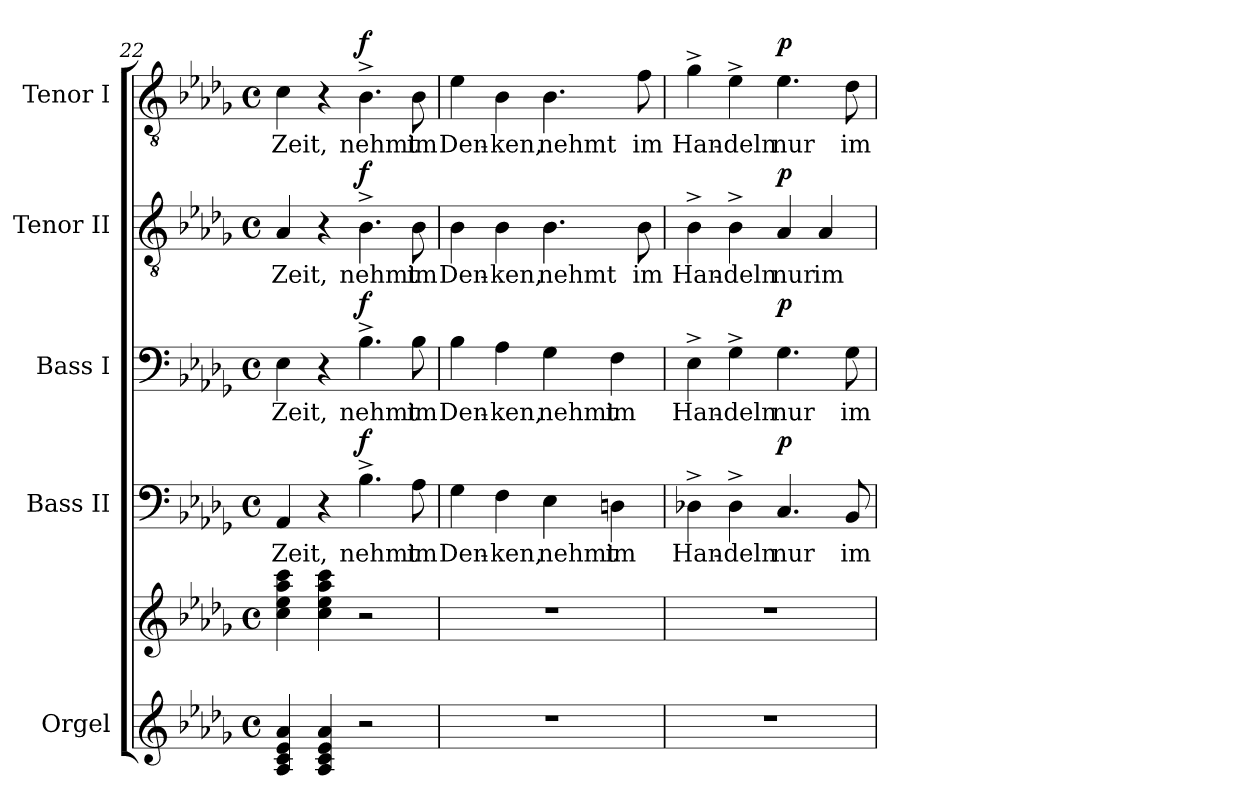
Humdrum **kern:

**kern	**kern	**kern	**text	**dynam	**kern	**text	**dynam	**kern	**text	**dynam	**kern	**text	**dynam
*part5	*part5	*part4	*part4	*part4	*part3	*part3	*part3	*part2	*part2	*part2	*part1	*part1	*part1
*staff6	*staff5	*staff4	*staff4	*staff4	*staff3	*staff3	*staff3	*staff2	*staff2	*staff2	*staff1	*staff1	*staff1
*I"Orgel	*	*I"Bass II	*	*	*I"Bass I	*	*	*I"Tenor II	*	*	*I"Tenor I	*	*
*I'Org.	*	*I'B.	*	*	*I'B.	*	*	*I'T.	*	*	*I'T.	*	*
*clefG2	*clefG2	*clefF4	*	*	*clefF4	*	*	*clefGv2	*	*	*clefGv2	*	*
*	*	*	*	*	*	*	*	*ITrd7c12	*	*	*ITrd7c12	*	*
*k[b-e-a-d-g-]	*k[b-e-a-d-g-]	*k[b-e-a-d-g-]	*	*	*k[b-e-a-d-g-]	*	*	*k[b-e-a-d-g-]	*	*	*k[b-e-a-d-g-]	*	*
*D-:	*D-:	*D-:	*	*	*D-:	*	*	*D-:	*	*	*D-:	*	*
*M4/4	*M4/4	*M4/4	*	*	*M4/4	*	*	*M4/4	*	*	*M4/4	*	*
*met(c)	*met(c)	*met(c)	*	*	*met(c)	*	*	*met(c)	*	*	*met(c)	*	*
=22	=22	=22	=22	=22	=22	=22	=22	=22	=22	=22	=22	=22	=22
!	!	!	!LO:LY:b:color=#000000	!	!	!	!	!	!	!	!	!	!
!	!	!	!	!	!	!LO:LY:b:color=#000000	!	!	!	!	!	!	!
!	!	!	!	!	!	!	!	!	!LO:LY:b:color=#000000	!	!	!	!
!	!	!	!	!	!	!	!	!	!	!	!	!LO:LY:b:color=#000000	!
4A-i/ 4ci 4e-i 4a-i	4cci\ 4ee-i 4aa-i 4ccci	4AA-i/	Zeit,	.	4E-i\	Zeit,	.	4AA-i/	Zeit,	.	4Ci\	Zeit,	.
4A-i/ 4ci 4e-i 4a-i	4cci\ 4ee-i 4aa-i 4ccci	4r	.	.	4r	.	.	4r	.	.	4r	.	.
!	!	!	!LO:LY:b:color=#000000	!	!	!	!	!	!	!	!	!	!
!	!	!	!	!	!	!LO:LY:b:color=#000000	!	!	!	!	!	!	!
!	!	!	!	!	!	!	!	!	!LO:LY:b:color=#000000	!	!	!	!
!	!	!	!	!	!	!	!	!	!	!	!	!LO:LY:b:color=#000000	!
2r	2r	4.B-^i\	nehmt	f	4.B-^i\	nehmt	f	4.BB-^i\	nehmt	f	4.BB-^i\	nehmt	f
!	!	!	!LO:LY:b:color=#000000	!	!	!	!	!	!	!	!	!	!
!	!	!	!	!	!	!LO:LY:b:color=#000000	!	!	!	!	!	!	!
!	!	!	!	!	!	!	!	!	!LO:LY:b:color=#000000	!	!	!	!
!	!	!	!	!	!	!	!	!	!	!	!	!LO:LY:b:color=#000000	!
.	.	8A-i\	im	.	8B-i\	im	.	8BB-i\	im	.	8BB-i\	im	.
!!LO:LB:g=z
=23	=23	=23	=23	=23	=23	=23	=23	=23	=23	=23	=23	=23	=23
!	!	!	!LO:LY:b:color=#000000	!	!	!	!	!	!	!	!	!	!
!	!	!	!	!	!	!LO:LY:b:color=#000000	!	!	!	!	!	!	!
!	!	!	!	!	!	!	!	!	!LO:LY:b:color=#000000	!	!	!	!
!	!	!	!	!	!	!	!	!	!	!	!	!LO:LY:b:color=#000000	!
1r	1r	4G-i\	Den-	.	4B-i\	Den-	.	4BB-i\	Den-	.	4E-i\	Den-	.
!	!	!	!LO:LY:b:color=#000000	!	!	!	!	!	!	!	!	!	!
!	!	!	!	!	!	!LO:LY:b:color=#000000	!	!	!	!	!	!	!
!	!	!	!	!	!	!	!	!	!LO:LY:b:color=#000000	!	!	!	!
!	!	!	!	!	!	!	!	!	!	!	!	!LO:LY:b:color=#000000	!
.	.	4Fi\	-ken,	.	4A-i\	-ken,	.	4BB-i\	-ken,	.	4BB-i\	-ken,	.
!	!	!	!LO:LY:b:color=#000000	!	!	!	!	!	!	!	!	!	!
!	!	!	!	!	!	!LO:LY:b:color=#000000	!	!	!	!	!	!	!
!	!	!	!	!	!	!	!	!	!LO:LY:b:color=#000000	!	!	!	!
!	!	!	!	!	!	!	!	!	!	!	!	!LO:LY:b:color=#000000	!
.	.	4E-i\	nehmt	.	4G-i\	nehmt	.	4.BB-i\	nehmt	.	4.BB-i\	nehmt	.
!	!	!	!LO:LY:b:color=#000000	!	!	!	!	!	!	!	!	!	!
!	!	!	!	!	!	!LO:LY:b:color=#000000	!	!	!	!	!	!	!
.	.	4Dni\	im	.	4Fi\	im	.	.	.	.	.	.	.
!	!	!	!	!	!	!	!	!	!LO:LY:b:color=#000000	!	!	!	!
!	!	!	!	!	!	!	!	!	!	!	!	!LO:LY:b:color=#000000	!
.	.	.	.	.	.	.	.	8BB-i\	im	.	8Fi\	im	.
=24	=24	=24	=24	=24	=24	=24	=24	=24	=24	=24	=24	=24	=24
!	!	!	!LO:LY:b:color=#000000	!	!	!	!	!	!	!	!	!	!
!	!	!	!	!	!	!LO:LY:b:color=#000000	!	!	!	!	!	!	!
!	!	!	!	!	!	!	!	!	!LO:LY:b:color=#000000	!	!	!	!
!	!	!	!	!	!	!	!	!	!	!	!	!LO:LY:b:color=#000000	!
1r	1r	4D-X^i\	Han-	.	4E-^i\	Han-	.	4BB-^i\	Han-	.	4G-^i\	Han-	.
!	!	!	!LO:LY:b:color=#000000	!	!	!	!	!	!	!	!	!	!
!	!	!	!	!	!	!LO:LY:b:color=#000000	!	!	!	!	!	!	!
!	!	!	!	!	!	!	!	!	!LO:LY:b:color=#000000	!	!	!	!
!	!	!	!	!	!	!	!	!	!	!	!	!LO:LY:b:color=#000000	!
.	.	4D-^i\	-deln	.	4G-^i\	-deln	.	4BB-^i\	-deln	.	4E-^i\	-deln	.
!	!	!	!LO:LY:b:color=#000000	!	!	!	!	!	!	!	!	!	!
!	!	!	!	!	!	!LO:LY:b:color=#000000	!	!	!	!	!	!	!
!	!	!	!	!	!	!	!	!	!LO:LY:b:color=#000000	!	!	!	!
!	!	!	!	!	!	!	!	!	!	!	!	!LO:LY:b:color=#000000	!
.	.	4.Ci/	nur	p	4.G-i\	nur	p	4AA-i/	nur	p	4.E-i\	nur	p
!	!	!	!	!	!	!	!	!	!LO:LY:b:color=#000000	!	!	!	!
.	.	.	.	.	.	.	.	4AA-i/	im	.	.	.	.
!	!	!	!LO:LY:b:color=#000000	!	!	!	!	!	!	!	!	!	!
!	!	!	!	!	!	!LO:LY:b:color=#000000	!	!	!	!	!	!	!
!	!	!	!	!	!	!	!	!	!	!	!	!LO:LY:b:color=#000000	!
.	.	8BB-i/	im	.	8G-i\	im	.	.	.	.	8D-i\	im	.
=	=	=	=	=	=	=	=	=	=	=	=	=	=
*-	*-	*-	*-	*-	*-	*-	*-	*-	*-	*-	*-	*-	*-
